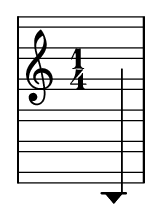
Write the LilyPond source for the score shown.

\version "2.14.0"

\header {
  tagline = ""
}

\paper {
  #(set-paper-size "a10")
}

%Customizing note head stencils based on pitch
%Defining stencils

upTriangle =
#(ly:make-stencil 
	(list 'embedded-ps
    "gsave
      currentpoint translate
      newpath
      -.1875 -.5 moveto
      .65625 .5 lineto
      1.5 -.5 lineto
      closepath
      fill
      grestore" )
    (cons -.1875 1.5)
    (cons -.5 .5)
)

downTriangle =
#(ly:make-stencil 
	(list 'embedded-ps
    "gsave
      currentpoint translate

      newpath
      .08 .34 moveto
      .65625 -.4 lineto
      1.2325 .34 lineto
      closepath
      0.12 setlinewidth
      stroke      

      newpath
      -.0775 .43 moveto
      .65625 -.43 lineto
      1.39 .43 lineto
      closepath
      0.1 setlinewidth
      stroke      
	  
	  newpath
      -.1675 .48 moveto
      .65625 -.48 lineto
      1.48 .48 lineto
      closepath
      0.04 setlinewidth
      stroke

      grestore" )
    (cons -.1875 1.5)
    (cons -.5 .5)
)

upTriLgr = 
#(ly:make-stencil 
	(list 'embedded-ps
    "gsave
      currentpoint translate
      newpath
      -.1875 -.5 moveto
      .65625 .5 lineto
      1.5 -.5 lineto
      closepath
      fill
	  newpath
	  -.5 0 moveto
	  1.8 0 lineto
      closepath
      .19 setlinewidth
      stroke  
      grestore" )
    (cons -.1875 1.5)
    (cons -.5 .5)
)

downTriLgr =
#(ly:make-stencil 
	(list 'embedded-ps
    "gsave
      currentpoint translate
      newpath
      .08 .34 moveto
      .65625 -.4 lineto
      1.2325 .34 lineto
      closepath
      0.12 setlinewidth
      stroke      
      newpath
      -.0775 .43 moveto
      .65625 -.43 lineto
      1.39 .43 lineto
      closepath
      0.1 setlinewidth
      stroke      
	  newpath
      -.1675 .48 moveto
      .65625 -.48 lineto
      1.48 .48 lineto
      closepath
      0.04 setlinewidth
      stroke
	  newpath
	  -.5 0 moveto
	  1.8 0 lineto
      closepath
      .19 setlinewidth
      stroke  
      grestore" )
    (cons -.1875 1.5)
    (cons -.5 .5)
)

%Based on the pitch's semitone, which note head
#(define (semitone-to-stencil semitone)
         (let ((s (modulo semitone 12)))
         	(case s
		((11) upTriLgr)
		((0) downTriLgr)
		(else (if (= (remainder semitone 2) 0) downTriangle upTriangle))
	))
)

%Get the pitch from the grob, convert to semitone, and send it on
#(define (stencil-notehead grob)
   (semitone-to-stencil 
	 (ly:pitch-semitones (ly:event-property (event-cause grob) 'pitch))))


%Begin stem attachment adjustment code
%Assign stem attachment values to variables

upTriUpStem 	= #'(1 . -1)
upTridownStem 	= #'(1 . .9)
downTriUpStem	= #'(1 . .9)
downTriDownStem	= #'(1 . -1)

%Based on the pitch, is the stem up or down, 
%Then based on pitch is the note head an up or down triangle

#(define (pitch-to-stem pitch stemdir)
	(if (= (modulo (ly:pitch-semitones pitch) 2) 1) 
		(if (= UP stemdir) upTriUpStem upTridownStem)		
		(if (= DOWN stemdir) downTriDownStem downTriUpStem)
	)
)

%Get the stem from notehead grob
#(define (notehead-get-notecolumn nhgrob)
   (ly:grob-parent nhgrob X))

#(define (notehead-get-stem nhgrob)
   (let ((notecolumn (notehead-get-notecolumn nhgrob)))
     (ly:grob-object notecolumn 'stem)))

%Get the pitch and stem direction from the grob and send it on
#(define (stem-adjuster nhgrob)
	(pitch-to-stem
	    (ly:event-property (event-cause nhgrob) 'pitch) 
		(ly:grob-property (notehead-get-stem nhgrob) 'direction) ))

%Begin double-stem for half note code
#(define (doubleStemmer grob)
   (if (= 1 (ly:grob-property grob 'duration-log))

		(ly:stencil-combine-at-edge
              (ly:stem::print grob)
              X
              (- (ly:grob-property grob 'direction))
              (ly:stem::print grob)
              -.42 0) ;; note: use .15 for other side

		(ly:stem::print grob)
	)
)

%End customization scripts


upTriangleEmpty =
#(ly:make-stencil 
	(list 'embedded-ps
    "gsave
      currentpoint translate
      newpath
      -.1875 -.5 moveto
      .65625 .5 lineto
      1.5 -.5 lineto
      closepath
      0.19 setlinewidth
      stroke
      grestore" )
    (cons -.1875 1.5)
    (cons -.5 .5)
)

upTriangleFull =
#(ly:make-stencil 
	(list 'embedded-ps
    "gsave
      currentpoint translate
      newpath
      -.1875 -.5 moveto
      .65625 .5 lineto
      1.5 -.5 lineto
      closepath
      fill
      grestore" )
    (cons -.1875 1.5)
    (cons -.5 .5)
)

downTriangleEmpty =
#(ly:make-stencil 
	(list 'embedded-ps
    "gsave
      currentpoint translate

      newpath
      .08 .34 moveto
      .65625 -.4 lineto
      1.2325 .34 lineto
      closepath
      0.12 setlinewidth
      stroke      

      newpath
      -.0775 .43 moveto
      .65625 -.43 lineto
      1.39 .43 lineto
      closepath
      0.1 setlinewidth
      stroke      
	  
	  newpath
      -.1675 .48 moveto
      .65625 -.48 lineto
      1.48 .48 lineto
      closepath
      0.04 setlinewidth
      stroke

      grestore" )
    (cons -.1875 1.5)
    (cons -.5 .5)
)

downTriangleFull =
#(ly:make-stencil 
	(list 'embedded-ps
    "gsave
      currentpoint translate

      newpath
      .08 .34 moveto
      .65625 -.4 lineto
      1.2325 .34 lineto
      closepath
      0.12 setlinewidth
      stroke      

      newpath
      -.0775 .43 moveto
      .65625 -.43 lineto
      1.39 .43 lineto
      closepath
      0.1 setlinewidth
      stroke      
	  
	  newpath
      -.1675 .48 moveto
      .65625 -.48 lineto
      1.48 .48 lineto
      closepath
      fill

      grestore" )
    (cons -.1875 1.5)
    (cons -.5 .5)
)

upTriLgr = 
#(ly:make-stencil 
	(list 'embedded-ps
    "gsave
      currentpoint translate
      newpath
      -.1875 -.5 moveto
      .65625 .5 lineto
      1.5 -.5 lineto
      closepath
      0.19 setlinewidth
      stroke
	  newpath
	  -.5 0 moveto
	  1.8 0 lineto
      closepath
      .19 setlinewidth
      stroke  
      grestore" )
    (cons -.1875 1.5)
    (cons -.5 .5)
)

downTriLgr =
#(ly:make-stencil 
	(list 'embedded-ps
    "gsave
      currentpoint translate
      newpath
      .08 .34 moveto
      .65625 -.4 lineto
      1.2325 .34 lineto
      closepath
      0.12 setlinewidth
      stroke      
      newpath
      -.0775 .43 moveto
      .65625 -.43 lineto
      1.39 .43 lineto
      closepath
      0.1 setlinewidth
      stroke      
	  newpath
      -.1675 .48 moveto
      .65625 -.48 lineto
      1.48 .48 lineto
      closepath
      0.04 setlinewidth
      stroke
	  newpath
	  -.5 0 moveto
	  1.8 0 lineto
      closepath
      .19 setlinewidth
      stroke  
      grestore" )
    (cons -.1875 1.5)
    (cons -.5 .5)
)

%Based on the pitch's semitone, which note head
#(define (semitone-to-stencil semitone)
         (let ((s (modulo semitone 12)))
         	(case s
		((11) upTriLgr)
		((0) downTriLgr)
                ((2 4) downTriangleEmpty)
                ((5 7 9) upTriangleEmpty)
                ((1 3) upTriangleFull)
                ((6 8 10) downTriangleFull)
	))
)

%Get the pitch from the grob, convert to semitone, and send it on
#(define (stencil-notehead grob)
   (semitone-to-stencil 
	 (ly:pitch-semitones (ly:event-property (event-cause grob) 'pitch))))


%Begin stem attachment adjustment code
%Assign stem attachment values to variables

upTriUpStem 	= #'(1 . -1)
upTridownStem 	= #'(1 . .9)
downTriUpStem	= #'(1 . .9)
downTriDownStem	= #'(1 . -1)

%Based on the pitch, is the stem up or down, 
%Then based on pitch is the note head an up or down triangle

#(define (pitch-to-stem pitch stemdir)
	(if (= (modulo (ly:pitch-semitones pitch) 2) 1) 
		(if (= UP stemdir) upTriUpStem upTridownStem)		
		(if (= DOWN stemdir) downTriDownStem downTriUpStem)
	)
)

%Get the stem from notehead grob
#(define (notehead-get-notecolumn nhgrob)
   (ly:grob-parent nhgrob X))

#(define (notehead-get-stem nhgrob)
   (let ((notecolumn (notehead-get-notecolumn nhgrob)))
     (ly:grob-object notecolumn 'stem)))

%Get the pitch and stem direction from the grob and send it on
#(define (stem-adjuster nhgrob)
	(pitch-to-stem
	    (ly:event-property (event-cause nhgrob) 'pitch) 
		(ly:grob-property (notehead-get-stem nhgrob) 'direction) ))

%Begin double-stem for half note code
#(define (doubleStemmer grob)
   (if (= 1 (ly:grob-property grob 'duration-log))

		(ly:stencil-combine-at-edge
              (ly:stem::print grob)
              X
              (- (ly:grob-property grob 'direction))
              (ly:stem::print grob)
              -.42 0) ;; note: use .15 for other side

		(ly:stem::print grob)
	)
)

%End customization scripts

down = {
      \override Stem #'direction = #DOWN     
}

up = {
      \override Stem #'direction = #UP
}

nl = {
      \once \override Score.RehearsalMark #'transparent = ##t
      \mark "C"
}

tn = {
  \override Staff.StaffSymbol #'line-positions = #'(10 8 4 2 -2 -4 -8 -10 -14 -16 -20 -22)
  \override NoteHead #'stem-attachment = #stem-adjuster
  \override NoteHead #'stencil = #stencil-notehead
  \override Stem #'stencil = #doubleStemmer
}

notes = \relative c {
      \time 1/4
      \autoBeamOff

      \up
      ais,,4
}

\new Staff \with {
  \remove "Accidental_engraver"
  \remove "Key_engraver" 
  staffLineLayoutFunction = #(lambda (p) (floor (/ (+ (ly:pitch-semitones p) 1) 2)))
  middleCPosition = #-6
  clefGlyph = #"clefs.G"
  clefPosition = #(+ -6 4)
}
{
  \tn
  \notes 
}


